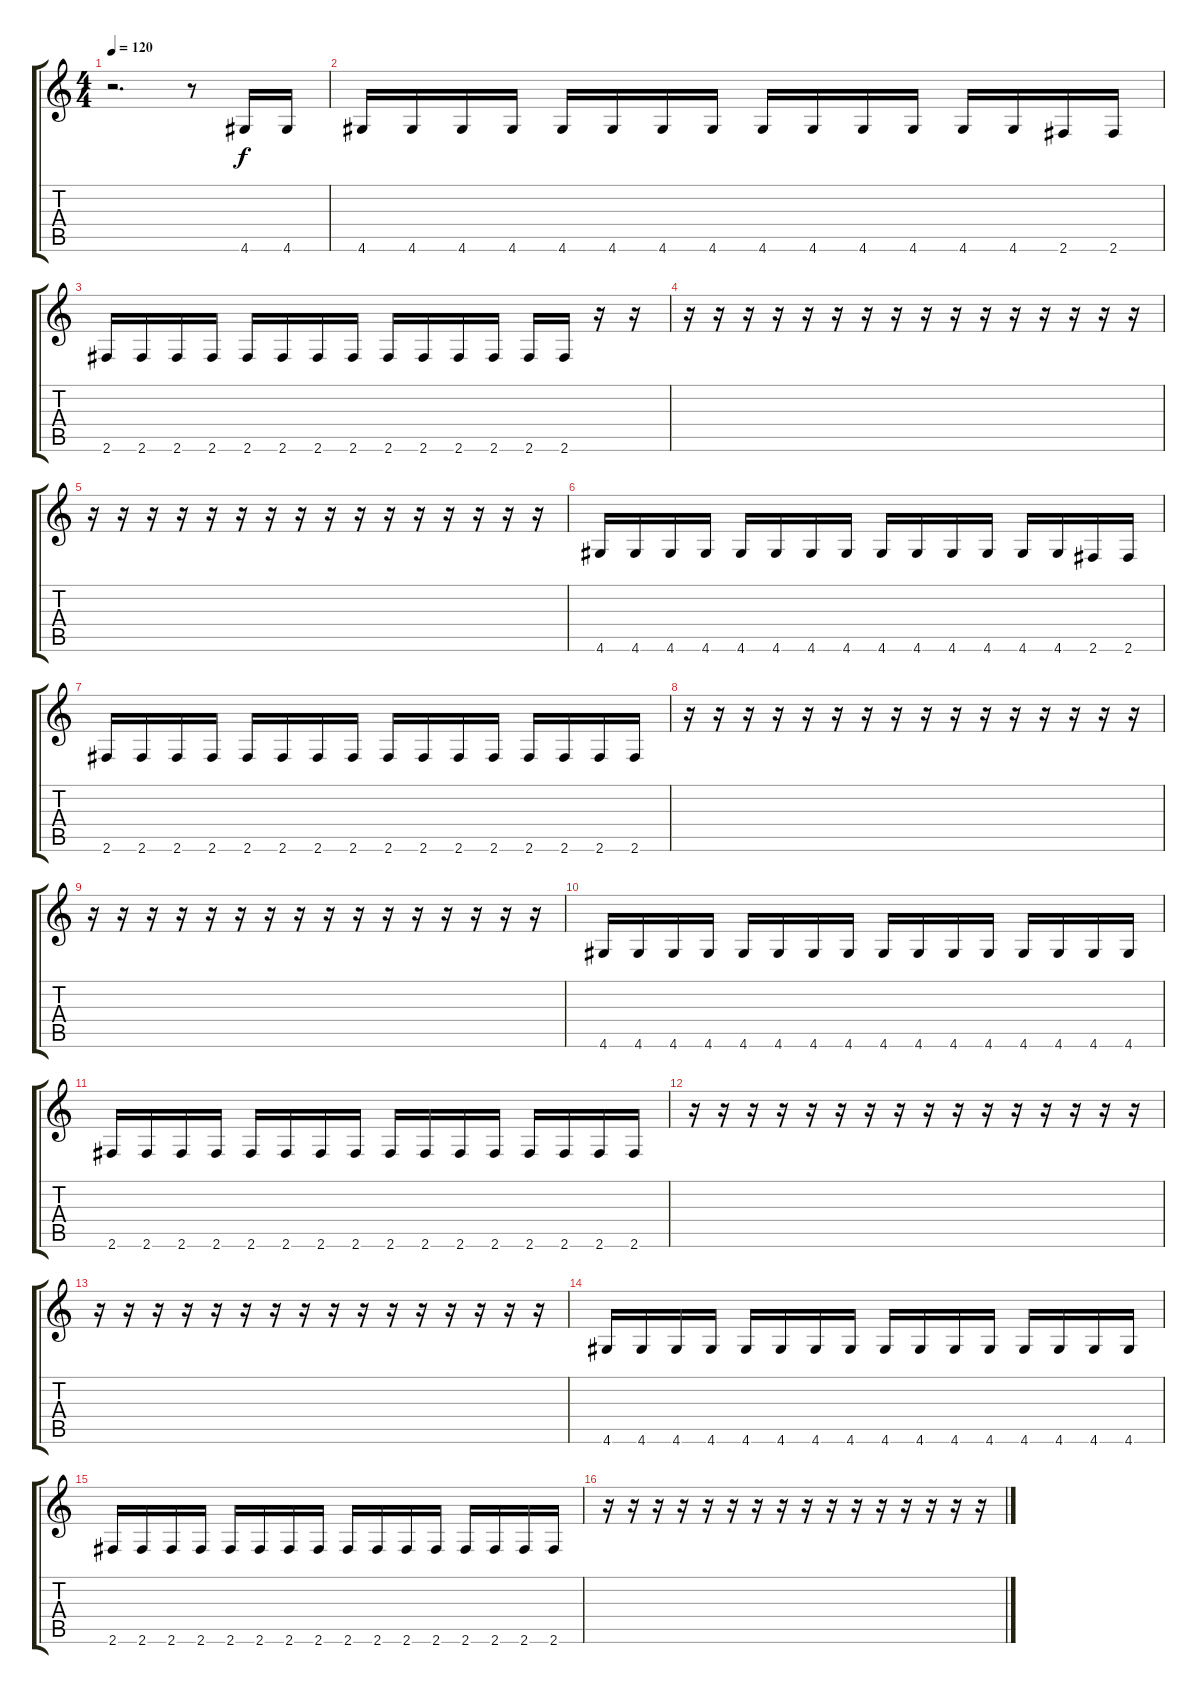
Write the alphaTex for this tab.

\track "" {instrument electricbassfinger}
\staff {score tabs}
\tuning (E4 B3 G3 D3 A2 E2) {hide}
\ts (4 4)
\tempo 120
\clef g2
\ks c
r.2{d dy f} r.8 4.6.16 4.6.16 |
4.6.16 4.6.16 4.6.16 4.6.16 4.6.16 4.6.16 4.6.16 4.6.16 4.6.16 4.6.16 4.6.16 4.6.16 4.6.16 4.6.16 2.6.16 2.6.16 |
2.6.16 2.6.16 2.6.16 2.6.16 2.6.16 2.6.16 2.6.16 2.6.16 2.6.16 2.6.16 2.6.16 2.6.16 2.6.16 2.6.16 r.16 r.16 |
r.16 r.16 r.16 r.16 r.16 r.16 r.16 r.16 r.16 r.16 r.16 r.16 r.16 r.16 r.16 r.16 |
r.16 r.16 r.16 r.16 r.16 r.16 r.16 r.16 r.16 r.16 r.16 r.16 r.16 r.16 r.16 r.16 |
4.6.16 4.6.16 4.6.16 4.6.16 4.6.16 4.6.16 4.6.16 4.6.16 4.6.16 4.6.16 4.6.16 4.6.16 4.6.16 4.6.16 2.6.16 2.6.16 |
2.6.16 2.6.16 2.6.16 2.6.16 2.6.16 2.6.16 2.6.16 2.6.16 2.6.16 2.6.16 2.6.16 2.6.16 2.6.16 2.6.16 2.6.16 2.6.16 |
r.16 r.16 r.16 r.16 r.16 r.16 r.16 r.16 r.16 r.16 r.16 r.16 r.16 r.16 r.16 r.16 |
r.16 r.16 r.16 r.16 r.16 r.16 r.16 r.16 r.16 r.16 r.16 r.16 r.16 r.16 r.16 r.16 |
4.6.16 4.6.16 4.6.16 4.6.16 4.6.16 4.6.16 4.6.16 4.6.16 4.6.16 4.6.16 4.6.16 4.6.16 4.6.16 4.6.16 4.6.16 4.6.16 |
2.6.16 2.6.16 2.6.16 2.6.16 2.6.16 2.6.16 2.6.16 2.6.16 2.6.16 2.6.16 2.6.16 2.6.16 2.6.16 2.6.16 2.6.16 2.6.16 |
r.16 r.16 r.16 r.16 r.16 r.16 r.16 r.16 r.16 r.16 r.16 r.16 r.16 r.16 r.16 r.16 |
r.16 r.16 r.16 r.16 r.16 r.16 r.16 r.16 r.16 r.16 r.16 r.16 r.16 r.16 r.16 r.16 |
4.6.16 4.6.16 4.6.16 4.6.16 4.6.16 4.6.16 4.6.16 4.6.16 4.6.16 4.6.16 4.6.16 4.6.16 4.6.16 4.6.16 4.6.16 4.6.16 |
2.6.16 2.6.16 2.6.16 2.6.16 2.6.16 2.6.16 2.6.16 2.6.16 2.6.16 2.6.16 2.6.16 2.6.16 2.6.16 2.6.16 2.6.16 2.6.16 |
r.16 r.16 r.16 r.16 r.16 r.16 r.16 r.16 r.16 r.16 r.16 r.16 r.16 r.16 r.16 r.16
